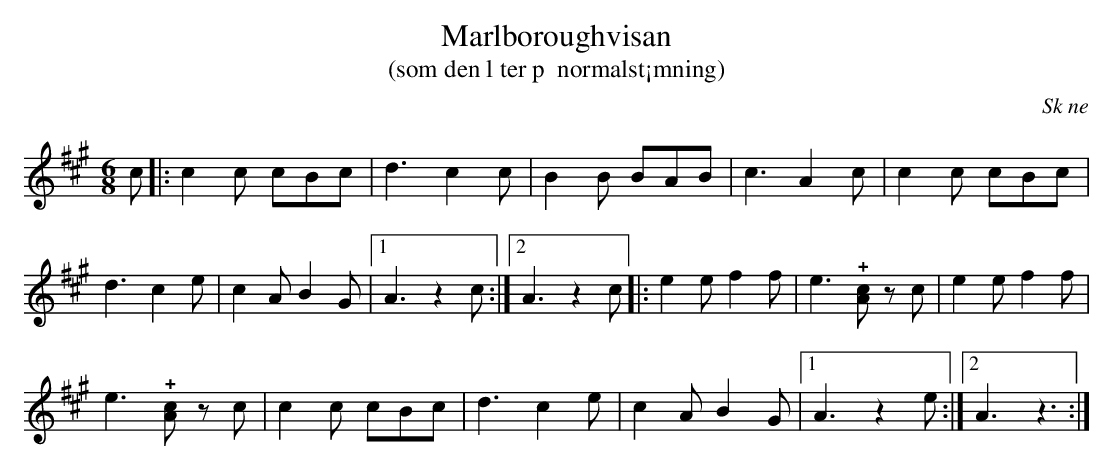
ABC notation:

X:1
T:Marlboroughvisan
T:(som den l ter p  normalst¡mning)
O:Sk ne
M:6/8
L:1/8
Q:160
K:A
c |: c2 c cBc | d3 c2 c | B2 B BAB | c3 A2 c | c2 c cBc |
d3 c2 e | c2 A B2 G |1 A3 z2 c :|2 A3 z2 c |: e2 e f2 f | e3 !+![cA]z c | e2 e f2 f |
e3 !+![cA]z c | c2 c cBc | d3 c2 e | c2 A B2 G |1 A3 z2 e :|2 A3 z3 :|
